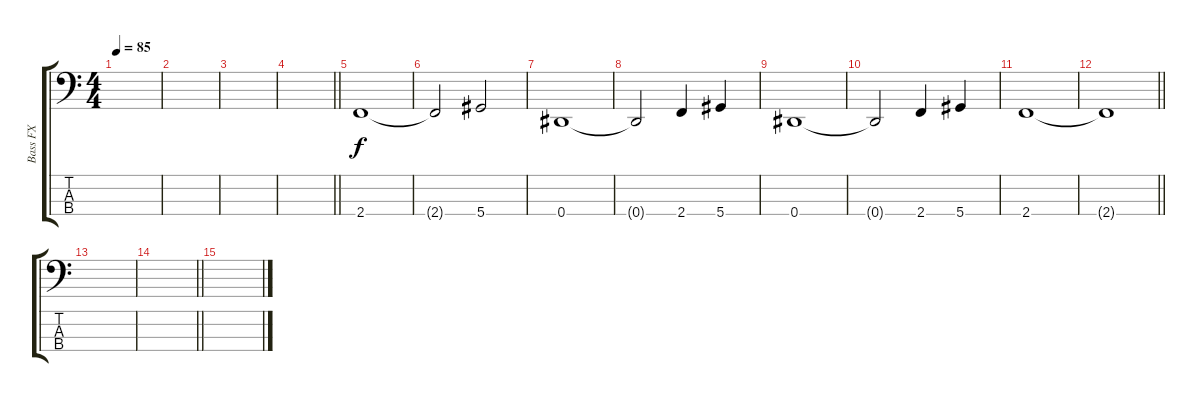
\track ("Bass FX" "Bass FX") {instrument electricbassfinger}
\staff {score tabs}
\tuning (Gb2 Db2 Ab1 Eb1) {hide}
\ts (4 4)
\section ("" "")
\tempo 85
\clef f4
\ks c
|
|
|
\barLineRight lightlight
|
\section ("" "")
2.4.1 |
2.4{t}.2 5.4.2 |
0.4.1 |
0.4{t}.2 2.4.4 5.4.4 |
0.4.1 |
0.4{t}.2 2.4.4 5.4.4 |
2.4.1 |
\barLineRight lightlight
2.4{t}.1 |
\section ("" "")
|
\barLineRight lightlight
|
\section ("" "")
